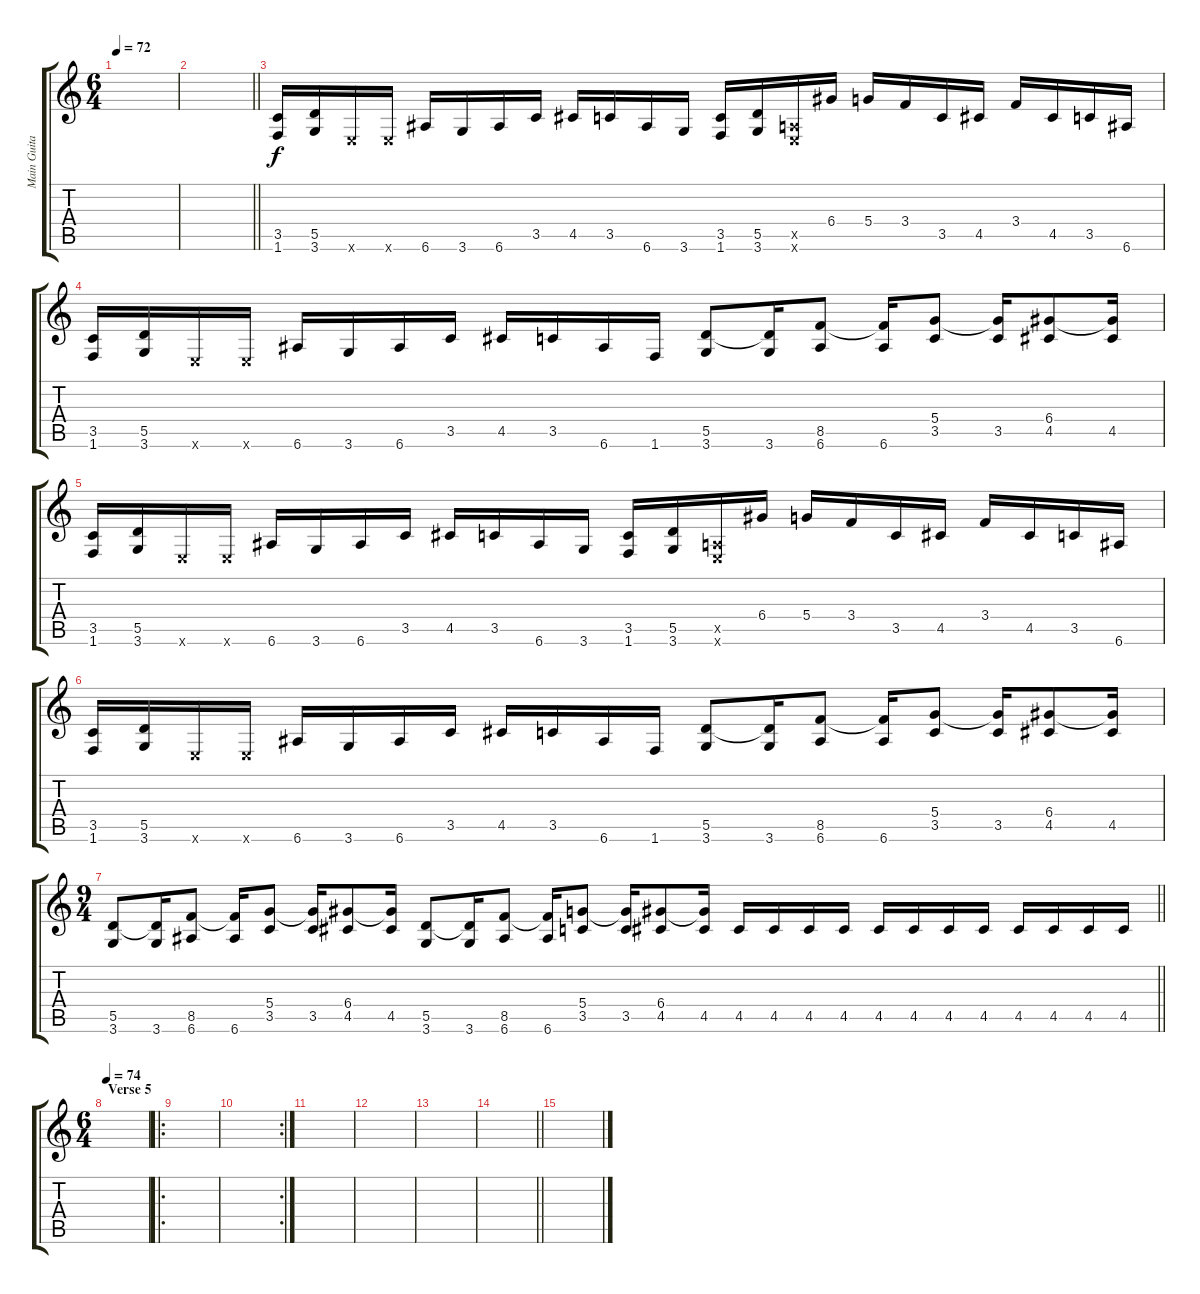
\track ("Main Guitar " "Main Guita") {instrument overdrivenguitar}
\staff {score tabs}
\tuning (E4 B3 G3 D3 A2 E2) {hide}
\ts (6 4)
\tempo 72
\clef g2
\ks c
|
\barLineRight lightlight
|
\section ("" "")
(3.5 1.6).16 (5.5 3.6).16 0.6{x}.16 0.6{x}.16 6.6.16 3.6.16 6.6.16 3.5.16 4.5.16 3.5.16 6.6.16 3.6.16 (3.5 1.6).16 (5.5 3.6).16 (0.5{x} 0.6{x}).16 6.4.16 5.4.16 3.4.16 3.5.16 4.5.16 3.4.16 4.5.16 3.5.16 6.6.16 |
(3.5 1.6).16 (5.5 3.6).16 0.6{x}.16 0.6{x}.16 6.6.16 3.6.16 6.6.16 3.5.16 4.5.16 3.5.16 6.6.16 1.6.16 (5.5 3.6).8 (5.5{t} 3.6).16 (8.5 6.6).8 (8.5{t} 6.6).16 (5.4 3.5).8 (5.4{t} 3.5).16 (6.4 4.5).8 (6.4{t} 4.5).16 |
(3.5 1.6).16 (5.5 3.6).16 0.6{x}.16 0.6{x}.16 6.6.16 3.6.16 6.6.16 3.5.16 4.5.16 3.5.16 6.6.16 3.6.16 (3.5 1.6).16 (5.5 3.6).16 (0.5{x} 0.6{x}).16 6.4.16 5.4.16 3.4.16 3.5.16 4.5.16 3.4.16 4.5.16 3.5.16 6.6.16 |
(3.5 1.6).16 (5.5 3.6).16 0.6{x}.16 0.6{x}.16 6.6.16 3.6.16 6.6.16 3.5.16 4.5.16 3.5.16 6.6.16 1.6.16 (5.5 3.6).8 (5.5{t} 3.6).16 (8.5 6.6).8 (8.5{t} 6.6).16 (5.4 3.5).8 (5.4{t} 3.5).16 (6.4 4.5).8 (6.4{t} 4.5).16 |
\ts (9 4)
\barLineRight lightlight
(5.5 3.6).8 (5.5{t} 3.6).16 (8.5 6.6).8 (8.5{t} 6.6).16 (5.4 3.5).8 (5.4{t} 3.5).16 (6.4 4.5).8 (6.4{t} 4.5).16 (5.5 3.6).8 (5.5{t} 3.6).16 (8.5 6.6).8 (8.5{t} 6.6).16 (5.4 3.5).8 (5.4{t} 3.5).16 (6.4 4.5).8 (6.4{t} 4.5).16 4.5.16 4.5.16 4.5.16 4.5.16 4.5.16 4.5.16 4.5.16 4.5.16 4.5.16 4.5.16 4.5.16 4.5.16 |
\ts (6 4)
\section ("" "Verse 5")
\tempo 74
|
\ro
|
\rc 2
|
|
|
|
\barLineRight lightlight
|
\section ("" "")
